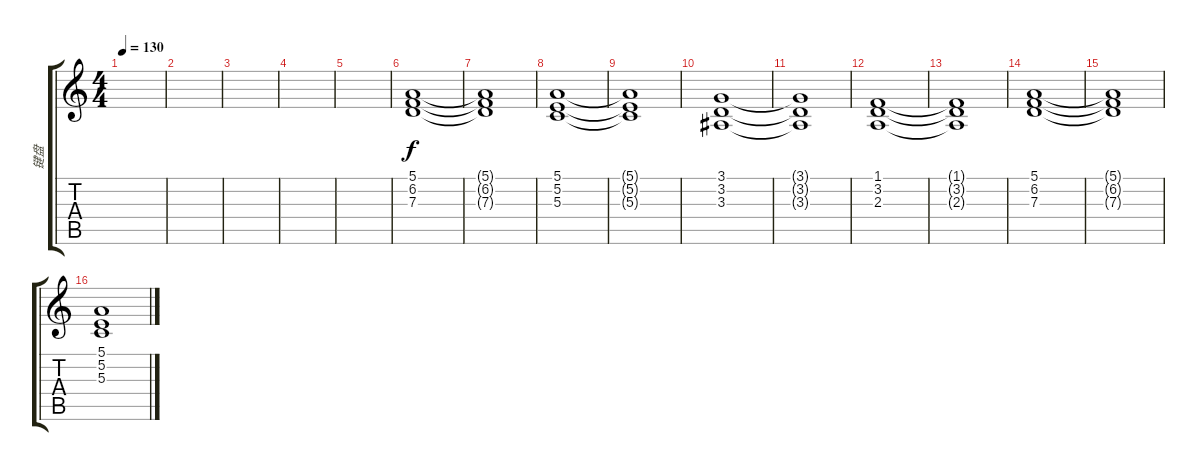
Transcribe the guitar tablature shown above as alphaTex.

\track ("键盘" "键盘") {instrument stringensemble2}
\staff {score tabs}
\tuning (E4 B3 G3 D3 A2 E2) {hide}
\ts (4 4)
\tempo 130
\clef g2
\ks c
|
|
|
|
|
(5.1 6.2 7.3).1 |
(5.1{t} 6.2{t} 7.3{t}).1 |
(5.1 5.2 5.3).1 |
(5.1{t} 5.2{t} 5.3{t}).1 |
(3.1 3.2 3.3).1 |
(3.1{t} 3.2{t} 3.3{t}).1 |
(1.1 3.2 2.3).1 |
(1.1{t} 3.2{t} 2.3{t}).1 |
(5.1 6.2 7.3).1 |
(5.1{t} 6.2{t} 7.3{t}).1 |
(5.1 5.2 5.3).1
